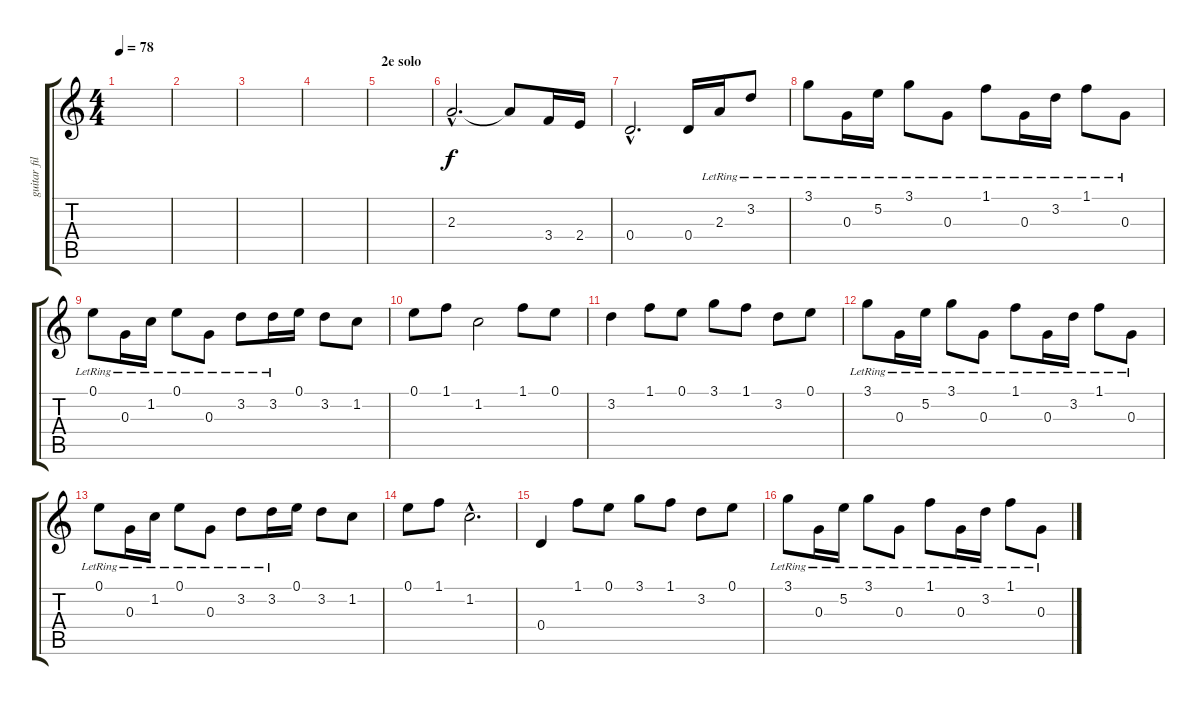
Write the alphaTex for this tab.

\track ("guitar fills" "guitar fil") {instrument electricguitarclean}
\staff {score tabs}
\tuning (E4 B3 G3 D3 A2 E2) {hide}
\ts (4 4)
\tempo 78
\clef g2
\ks c
|
|
|
|
\section ("" "2e solo")
|
2.3{hac}.2{d volume 9 instrument electricguitarclean} 2.3{t}.8 3.4.16 2.4.16 |
0.4{hac}.2{d} 0.4.16 2.3{lr}.16 3.2{lr}.8 |
3.1{lr}.8 0.3{lr}.16 5.2{lr}.16 3.1{lr}.8 0.3{lr}.8 1.1{lr}.8 0.3{lr}.16 3.2{lr}.16 1.1{lr}.8 0.3{lr}.8 |
0.1{lr}.8 0.3{lr}.16 1.2{lr}.16 0.1{lr}.8 0.3{lr}.8 3.2{lr}.8 3.2{lr}.16 0.1.16 3.2.8 1.2.8 |
0.1.8 1.1.8 1.2.2 1.1.8 0.1.8 |
3.2.4 1.1.8 0.1.8 3.1.8 1.1.8 3.2.8 0.1.8 |
3.1{lr}.8 0.3{lr}.16 5.2{lr}.16 3.1{lr}.8 0.3{lr}.8 1.1{lr}.8 0.3{lr}.16 3.2{lr}.16 1.1{lr}.8 0.3{lr}.8 |
0.1{lr}.8 0.3{lr}.16 1.2{lr}.16 0.1{lr}.8 0.3{lr}.8 3.2{lr}.8 3.2{lr}.16 0.1.16 3.2.8 1.2.8 |
0.1.8 1.1.8 1.2{hac}.2{d} |
0.4.4 1.1.8 0.1.8 3.1.8 1.1.8 3.2.8 0.1.8 |
3.1{lr}.8 0.3{lr}.16 5.2{lr}.16 3.1{lr}.8 0.3{lr}.8 1.1{lr}.8 0.3{lr}.16 3.2{lr}.16 1.1{lr}.8 0.3{lr}.8
